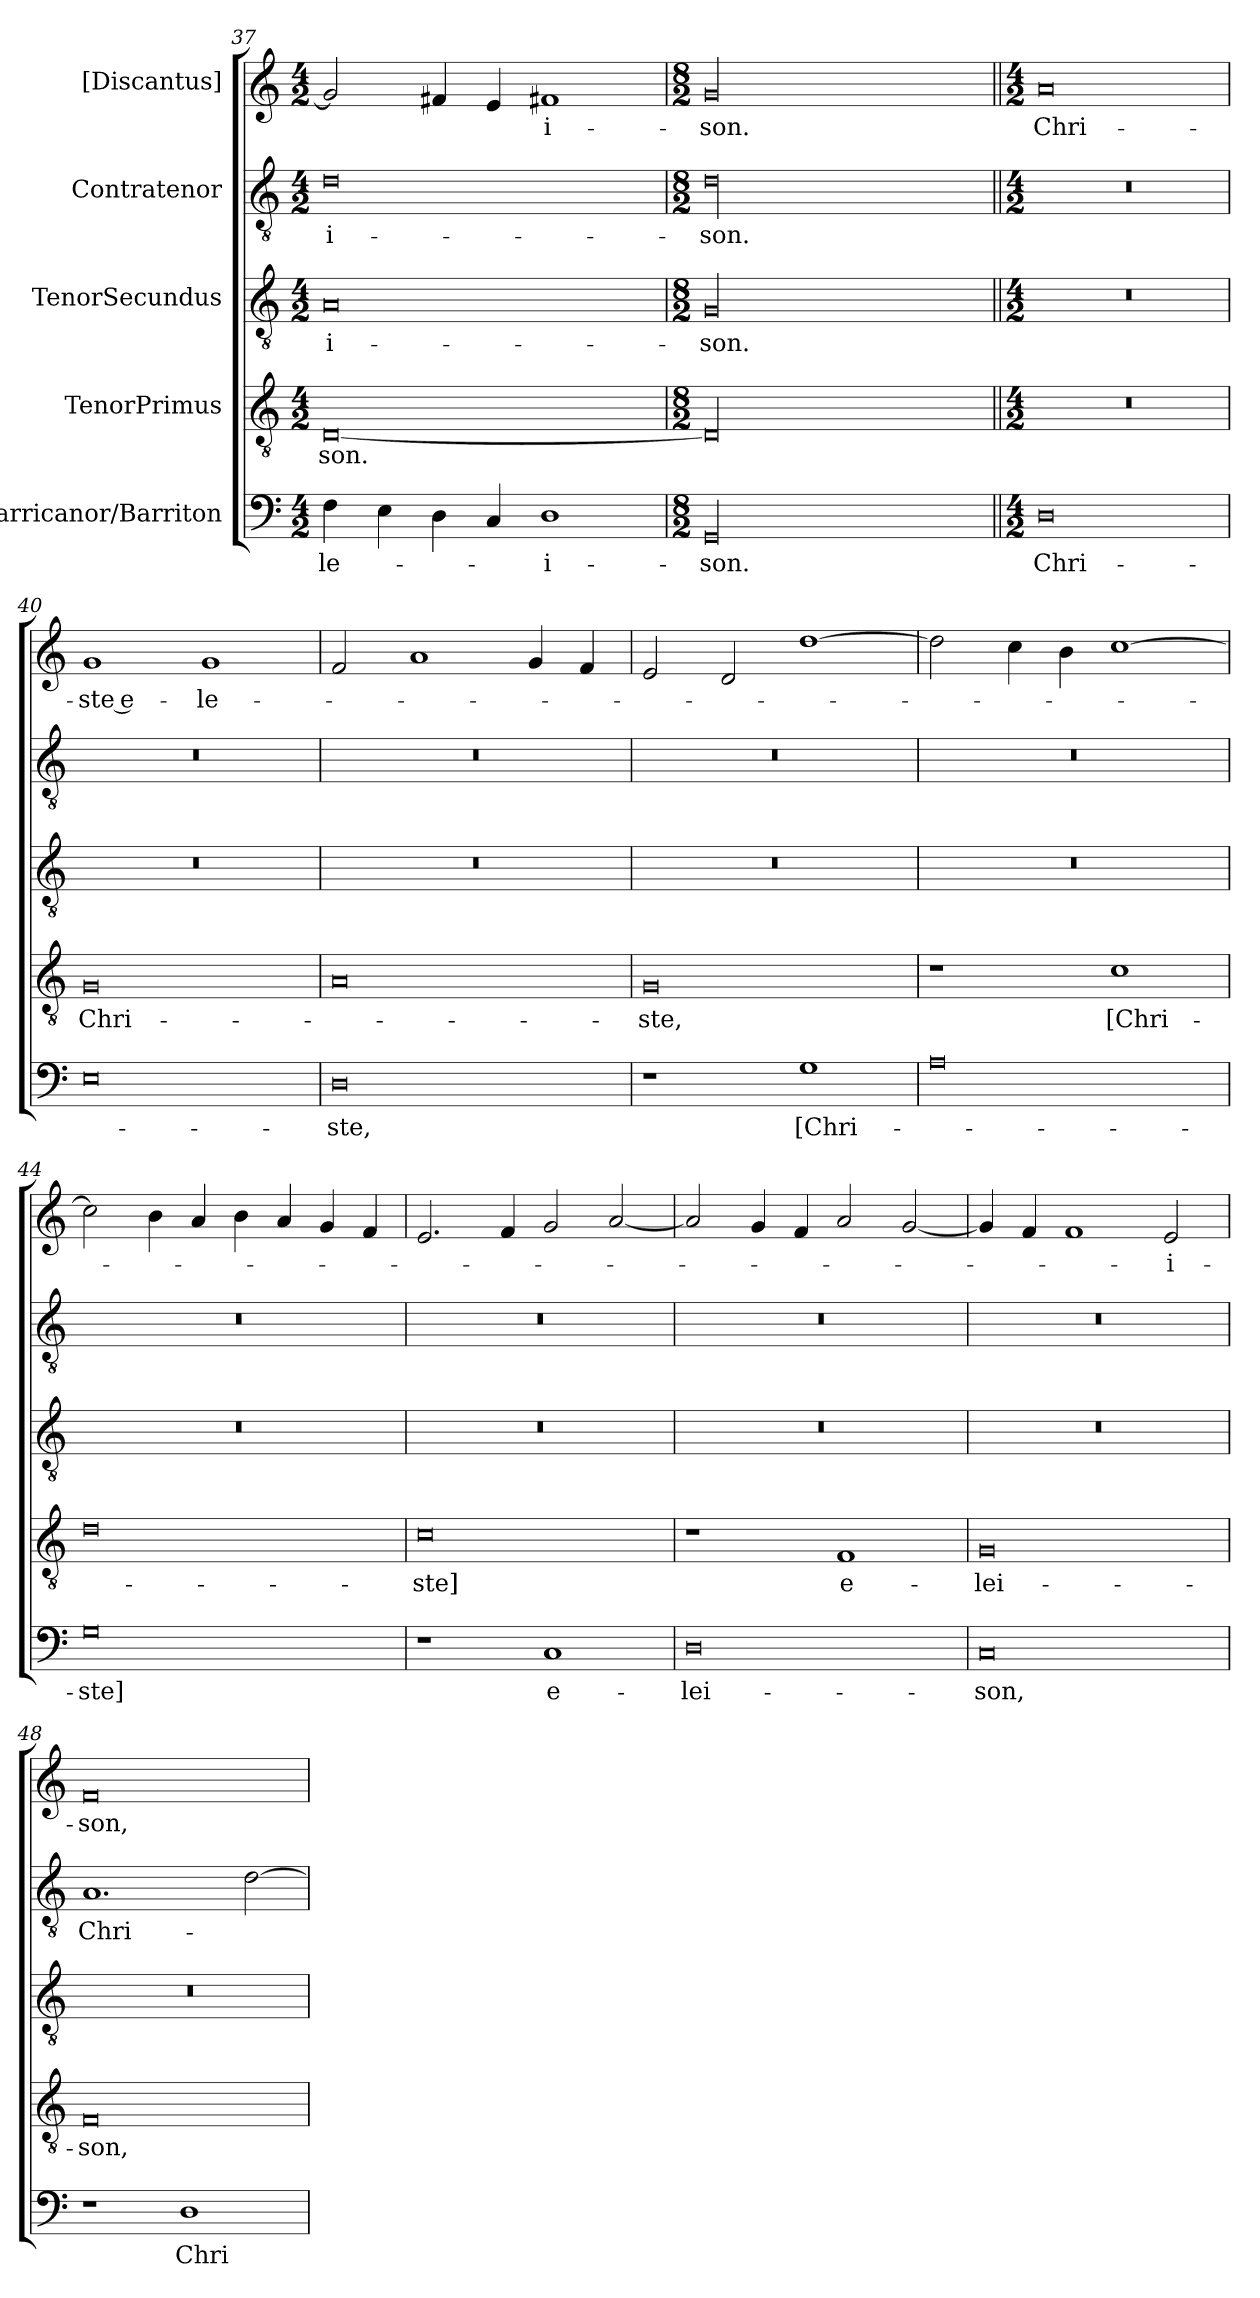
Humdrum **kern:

**kern	**text	**kern	**text	**kern	**text	**kern	**text	**kern	**text
*part5	*part5	*part4	*part4	*part3	*part3	*part2	*part2	*part1	*part1
*staff5	*staff5	*staff4	*staff4	*staff3	*staff3	*staff2	*staff2	*staff1	*staff1
*I"Barricanor/Barriton	*	*I"TenorPrimus	*	*I"TenorSecundus	*	*I"Contratenor	*	*I"[Discantus]	*
*clefF4	*	*clefGv2	*	*clefGv2	*	*clefGv2	*	*clefG2	*
*k[]	*	*k[]	*	*k[]	*	*k[]	*	*k[]	*
*M4/2	*	*M4/2	*	*M4/2	*	*M4/2	*	*M4/2	*
=37	=37	=37	=37	=37	=37	=37	=37	=37	=37
4F\	-le-	[0D/	-son.	0A/	-i-	0d\	-i-	2g/]	.
4E\	.	.	.	.	.	.	.	.	.
4D\	.	.	.	.	.	.	.	4f#X/	.
4C/	.	.	.	.	.	.	.	4e/	.
1D\	-i-	.	.	.	.	.	.	1f#X/	-i-
=38	=38	=38	=38	=38	=38	=38	=38	=38	=38
*M8/2	*	*M8/2	*	*M8/2	*	*M8/2	*	*M8/2	*
00GG/	-son.	00D/]	.	00G/	-son.	00d\	-son.	00g/	-son.
=39||	=39||	=39||	=39||	=39||	=39||	=39||	=39||	=39||	=39||
*M4/2	*	*M4/2	*	*M4/2	*	*M4/2	*	*M4/2	*
0D\	Chri-	0r	.	0r	.	0r	.	0a/	Chri-
=40	=40	=40	=40	=40	=40	=40	=40	=40	=40
0E\	.	0G/	Chri-	0r	.	0r	.	1g/	-ste e-
.	.	.	.	.	.	.	.	1g/	-le-
=41	=41	=41	=41	=41	=41	=41	=41	=41	=41
0D\	-ste,	0A/	.	0r	.	0r	.	2f/	.
.	.	.	.	.	.	.	.	1a/	.
.	.	.	.	.	.	.	.	4g/	.
.	.	.	.	.	.	.	.	4f/	.
=42	=42	=42	=42	=42	=42	=42	=42	=42	=42
1r	.	0G/	-ste,	0r	.	0r	.	2e/	.
.	.	.	.	.	.	.	.	2d/	.
1G\	[Chri-	.	.	.	.	.	.	[1dd\	.
=43	=43	=43	=43	=43	=43	=43	=43	=43	=43
0A\	.	1r	.	0r	.	0r	.	2dd\]	.
.	.	.	.	.	.	.	.	4cc\	.
.	.	.	.	.	.	.	.	4b\	.
.	.	1c\	[Chri-	.	.	.	.	[1cc\	.
=44	=44	=44	=44	=44	=44	=44	=44	=44	=44
0G\	-ste]	0d\	.	0r	.	0r	.	2cc\]	.
.	.	.	.	.	.	.	.	4b\	.
.	.	.	.	.	.	.	.	4a/	.
.	.	.	.	.	.	.	.	4b\	.
.	.	.	.	.	.	.	.	4a/	.
.	.	.	.	.	.	.	.	4g/	.
.	.	.	.	.	.	.	.	4f/	.
=45	=45	=45	=45	=45	=45	=45	=45	=45	=45
1r	.	0c\	-ste]	0r	.	0r	.	2.e/	.
.	.	.	.	.	.	.	.	4f/	.
1C/	e-	.	.	.	.	.	.	2g/	.
.	.	.	.	.	.	.	.	[2a/	.
=46	=46	=46	=46	=46	=46	=46	=46	=46	=46
0D\	-lei-	1r	.	0r	.	0r	.	2a/]	.
.	.	.	.	.	.	.	.	4g/	.
.	.	.	.	.	.	.	.	4f/	.
.	.	1F/	e-	.	.	.	.	2a/	.
.	.	.	.	.	.	.	.	[2g/	.
=47	=47	=47	=47	=47	=47	=47	=47	=47	=47
0C/	-son,	0G/	-lei-	0r	.	0r	.	4g/]	.
.	.	.	.	.	.	.	.	4f/	.
.	.	.	.	.	.	.	.	1f/	.
.	.	.	.	.	.	.	.	2e/	-i-
=48	=48	=48	=48	=48	=48	=48	=48	=48	=48
1r	.	0F/	-son,	0r	.	1.A/	Chri-	0f/	-son,
1D\	Chri-	.	.	.	.	.	.	.	.
.	.	.	.	.	.	[2d\	.	.	.
=	=	=	=	=	=	=	=	=	=
*-	*-	*-	*-	*-	*-	*-	*-	*-	*-
